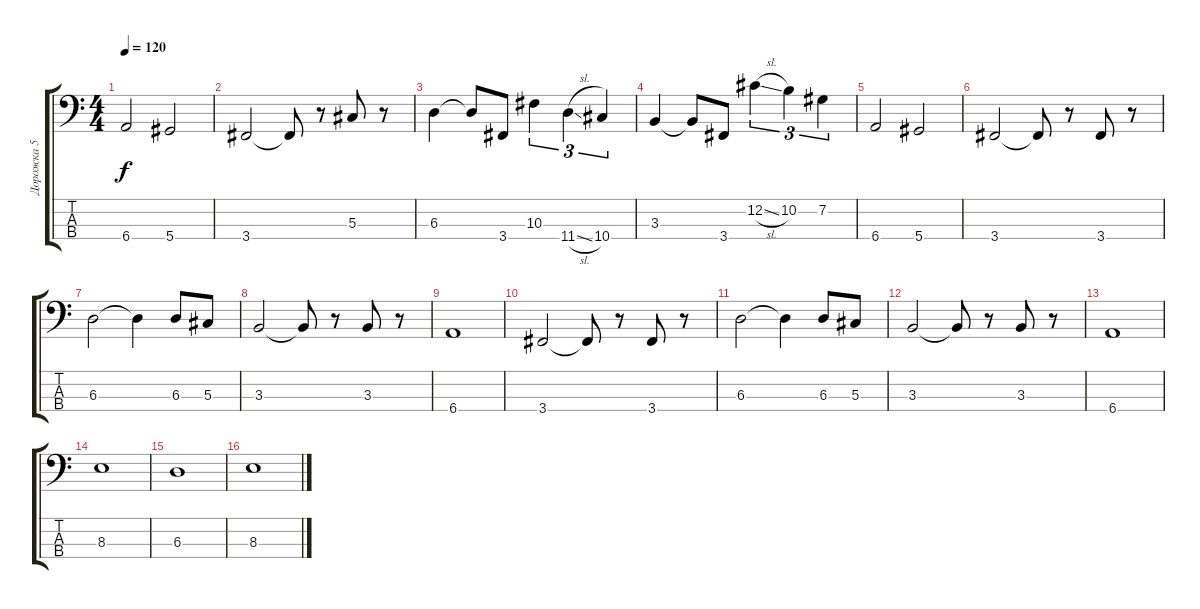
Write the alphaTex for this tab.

\track ("Дорожка 5" "Дорожка 5") {instrument electricbassfinger}
\staff {score tabs}
\tuning (Gb2 Db2 Ab1 Eb1) {hide}
\ts (4 4)
\tempo 120
\clef f4
\ks c
6.4.2{dy f} 5.4.2 |
3.4.2 3.4{t}.8 r.8 5.3.8 r.8 |
6.3.4 6.3{t}.8 3.4.8 10.3.4{tu (3 2)} 11.4{sl}.4{tu (3 2)} 10.4.4{tu (3 2)} |
3.3.4 3.3{t}.8 3.4.8 12.2{sl}.4{tu (3 2)} 10.2.4{tu (3 2)} 7.2.4{tu (3 2)} |
6.4.2 5.4.2 |
3.4.2 3.4{t}.8 r.8 3.4.8 r.8 |
6.3.2 6.3{t}.4 6.3.8 5.3.8 |
3.3.2 3.3{t}.8 r.8 3.3.8 r.8 |
6.4.1 |
3.4.2 3.4{t}.8 r.8 3.4.8 r.8 |
6.3.2 6.3{t}.4 6.3.8 5.3.8 |
3.3.2 3.3{t}.8 r.8 3.3.8 r.8 |
6.4.1 |
8.3.1 |
6.3.1 |
8.3.1
